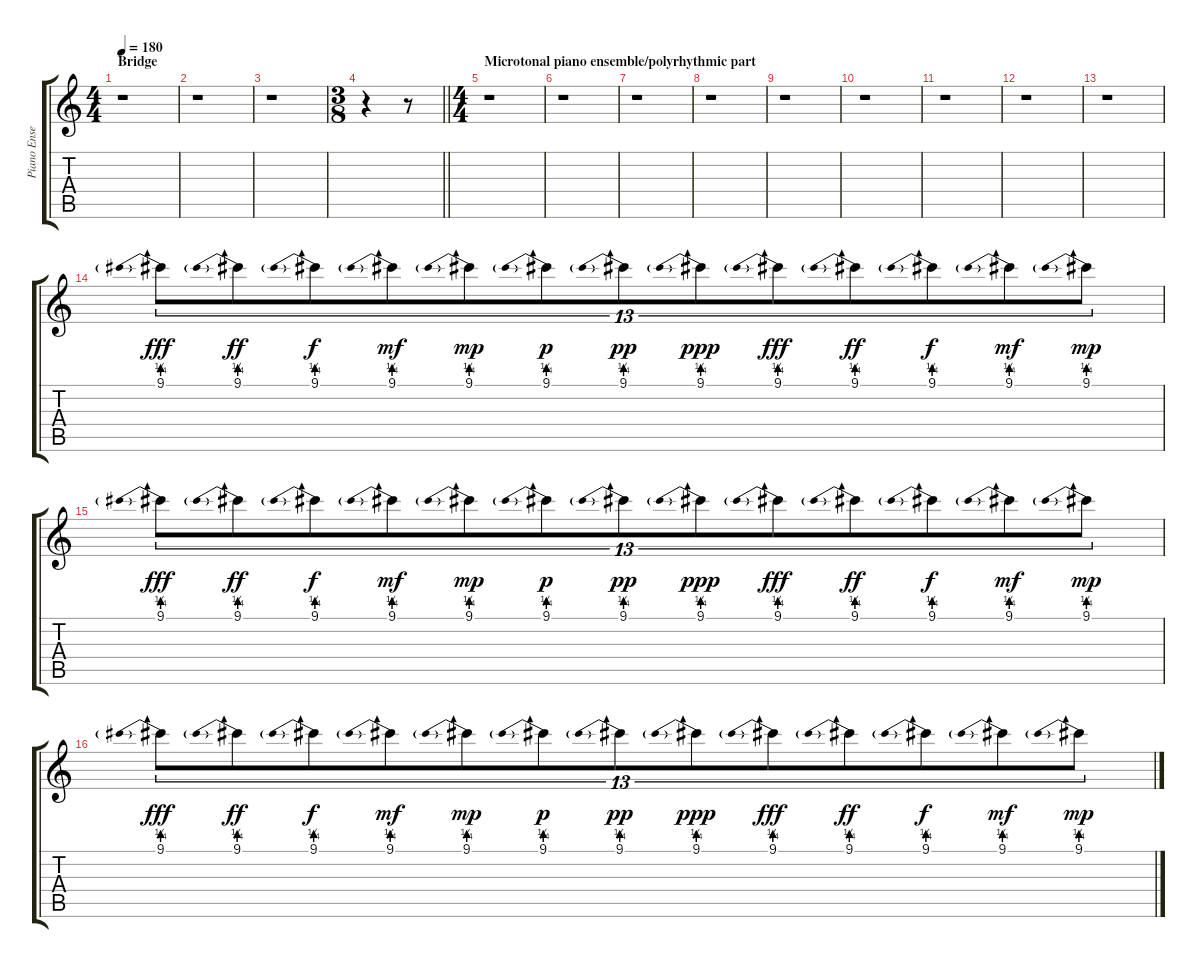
\track ("Piano Ensemble" "Piano Ense") {instrument acousticgrandpiano}
\staff {score tabs}
\tuning (E5 B4 G4 D4 A3 E3) {hide}
\ts (4 4)
\section ("" "Bridge")
\tempo 180
\clef g2
\ks c
r.1{dy fff} |
r.1 |
r.1 |
\ts (3 8)
\barLineRight lightlight
r.4 r.8 |
\ts (4 4)
\section ("" "Microtonal piano ensemble/polyrhythmic part")
r.1 |
r.1 |
r.1 |
r.1 |
r.1 |
r.1 |
r.1 |
r.1 |
r.1 |
9.1{be (prebend 0 1 60 1)}.8{tu (13 8)} 9.1{be (prebend 0 1 60 1)}.8{tu (13 8) dy ff} 9.1{be (prebend 0 1 60 1)}.8{tu (13 8) dy f} 9.1{be (prebend 0 1 60 1)}.8{tu (13 8) dy mf} 9.1{be (prebend 0 1 60 1)}.8{tu (13 8) dy mp} 9.1{be (prebend 0 1 60 1)}.8{tu (13 8) dy p} 9.1{be (prebend 0 1 60 1)}.8{tu (13 8) dy pp} 9.1{be (prebend 0 1 60 1)}.8{tu (13 8) dy ppp} 9.1{be (prebend 0 1 60 1)}.8{tu (13 8) dy fff} 9.1{be (prebend 0 1 60 1)}.8{tu (13 8) dy ff} 9.1{be (prebend 0 1 60 1)}.8{tu (13 8) dy f} 9.1{be (prebend 0 1 60 1)}.8{tu (13 8) dy mf} 9.1{be (prebend 0 1 60 1)}.8{tu (13 8) dy mp} |
9.1{be (prebend 0 1 60 1)}.8{tu (13 8) dy fff} 9.1{be (prebend 0 1 60 1)}.8{tu (13 8) dy ff} 9.1{be (prebend 0 1 60 1)}.8{tu (13 8) dy f} 9.1{be (prebend 0 1 60 1)}.8{tu (13 8) dy mf} 9.1{be (prebend 0 1 60 1)}.8{tu (13 8) dy mp} 9.1{be (prebend 0 1 60 1)}.8{tu (13 8) dy p} 9.1{be (prebend 0 1 60 1)}.8{tu (13 8) dy pp} 9.1{be (prebend 0 1 60 1)}.8{tu (13 8) dy ppp} 9.1{be (prebend 0 1 60 1)}.8{tu (13 8) dy fff} 9.1{be (prebend 0 1 60 1)}.8{tu (13 8) dy ff} 9.1{be (prebend 0 1 60 1)}.8{tu (13 8) dy f} 9.1{be (prebend 0 1 60 1)}.8{tu (13 8) dy mf} 9.1{be (prebend 0 1 60 1)}.8{tu (13 8) dy mp} |
9.1{be (prebend 0 1 60 1)}.8{tu (13 8) dy fff} 9.1{be (prebend 0 1 60 1)}.8{tu (13 8) dy ff} 9.1{be (prebend 0 1 60 1)}.8{tu (13 8) dy f} 9.1{be (prebend 0 1 60 1)}.8{tu (13 8) dy mf} 9.1{be (prebend 0 1 60 1)}.8{tu (13 8) dy mp} 9.1{be (prebend 0 1 60 1)}.8{tu (13 8) dy p} 9.1{be (prebend 0 1 60 1)}.8{tu (13 8) dy pp} 9.1{be (prebend 0 1 60 1)}.8{tu (13 8) dy ppp} 9.1{be (prebend 0 1 60 1)}.8{tu (13 8) dy fff} 9.1{be (prebend 0 1 60 1)}.8{tu (13 8) dy ff} 9.1{be (prebend 0 1 60 1)}.8{tu (13 8) dy f} 9.1{be (prebend 0 1 60 1)}.8{tu (13 8) dy mf} 9.1{be (prebend 0 1 60 1)}.8{tu (13 8) dy mp}
